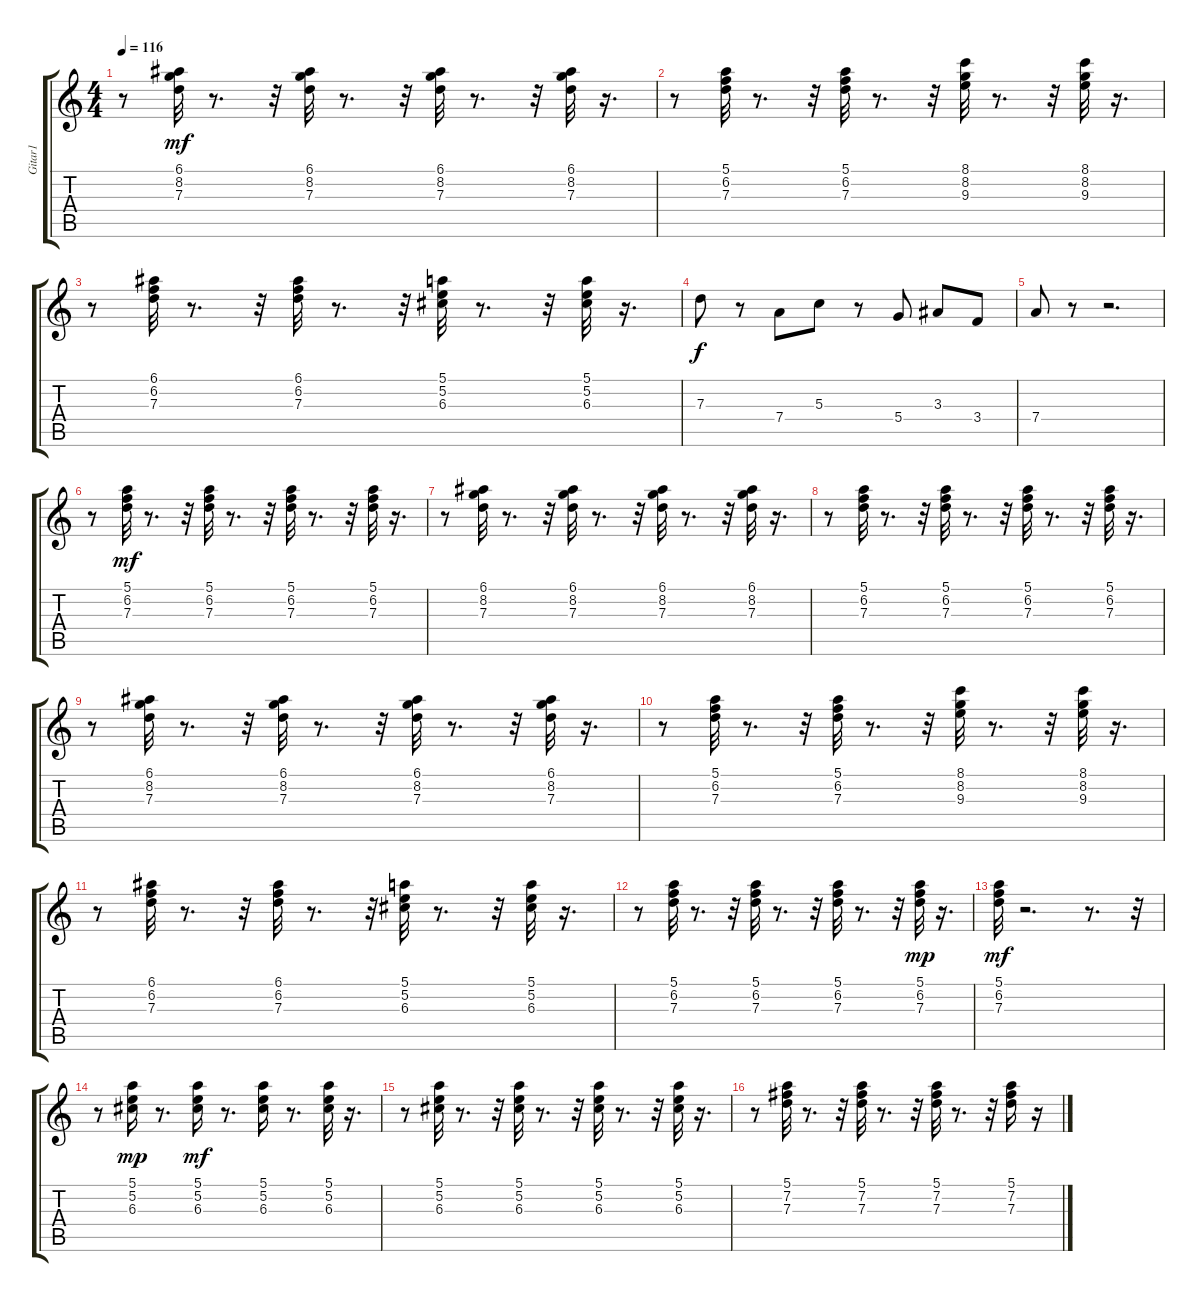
\track ("Gitar1" "Gitar1") {instrument electricguitarclean}
\staff {score tabs}
\tuning (E4 B3 G3 D3 A2 E2) {hide}
\ts (4 4)
\tempo 116
\clef g2
\ks c
r.8{dy mf} (6.1 8.2 7.3).32 r.8{d} r.32 (6.1 8.2 7.3).32 r.8{d} r.32 (6.1 8.2 7.3).32 r.8{d} r.32 (6.1 8.2 7.3).32 r.16{d} |
r.8 (5.1 6.2 7.3).32 r.8{d} r.32 (5.1 6.2 7.3).32 r.8{d} r.32 (8.1 8.2 9.3).32 r.8{d} r.32 (8.1 8.2 9.3).32 r.16{d} |
r.8 (6.1 6.2 7.3).32 r.8{d} r.32 (6.1 6.2 7.3).32 r.8{d} r.32 (5.1 5.2 6.3).32 r.8{d} r.32 (5.1 5.2 6.3).32 r.16{d} |
7.3.8{dy f} r.8 7.4.8 5.3.8 r.8 5.4.8 3.3.8 3.4.8 |
7.4.8 r.8 r.2{d} |
r.8 (5.1 6.2 7.3).32{dy mf} r.8{d} r.32 (5.1 6.2 7.3).32 r.8{d} r.32 (5.1 6.2 7.3).32 r.8{d} r.32 (5.1 6.2 7.3).32 r.16{d} |
r.8 (6.1 8.2 7.3).32 r.8{d} r.32 (6.1 8.2 7.3).32 r.8{d} r.32 (6.1 8.2 7.3).32 r.8{d} r.32 (6.1 8.2 7.3).32 r.16{d} |
r.8 (5.1 6.2 7.3).32 r.8{d} r.32 (5.1 6.2 7.3).32 r.8{d} r.32 (5.1 6.2 7.3).32 r.8{d} r.32 (5.1 6.2 7.3).32 r.16{d} |
r.8 (6.1 8.2 7.3).32 r.8{d} r.32 (6.1 8.2 7.3).32 r.8{d} r.32 (6.1 8.2 7.3).32 r.8{d} r.32 (6.1 8.2 7.3).32 r.16{d} |
r.8 (5.1 6.2 7.3).32 r.8{d} r.32 (5.1 6.2 7.3).32 r.8{d} r.32 (8.1 8.2 9.3).32 r.8{d} r.32 (8.1 8.2 9.3).32 r.16{d} |
r.8 (6.1 6.2 7.3).32 r.8{d} r.32 (6.1 6.2 7.3).32 r.8{d} r.32 (5.1 5.2 6.3).32 r.8{d} r.32 (5.1 5.2 6.3).32 r.16{d} |
r.8 (5.1 6.2 7.3).32 r.8{d} r.32 (5.1 6.2 7.3).32 r.8{d} r.32 (5.1 6.2 7.3).32 r.8{d} r.32 (5.1 6.2 7.3).32{dy mp} r.16{d} |
(5.1 6.2 7.3).32{dy mf} r.2{d} r.8{d} r.32 |
r.8 (5.1 5.2 6.3).16{dy mp} r.8{d} (5.1 5.2 6.3).16{dy mf} r.8{d} (5.1 5.2 6.3).16 r.8{d} (5.1 5.2 6.3).32 r.16{d} |
r.8 (5.1 5.2 6.3).32 r.8{d} r.32 (5.1 5.2 6.3).32 r.8{d} r.32 (5.1 5.2 6.3).32 r.8{d} r.32 (5.1 5.2 6.3).32 r.16{d} |
r.8 (5.1 7.2 7.3).32 r.8{d} r.32 (5.1 7.2 7.3).32 r.8{d} r.32 (5.1 7.2 7.3).32 r.8{d} r.32 (5.1 7.2 7.3).16 r.16
